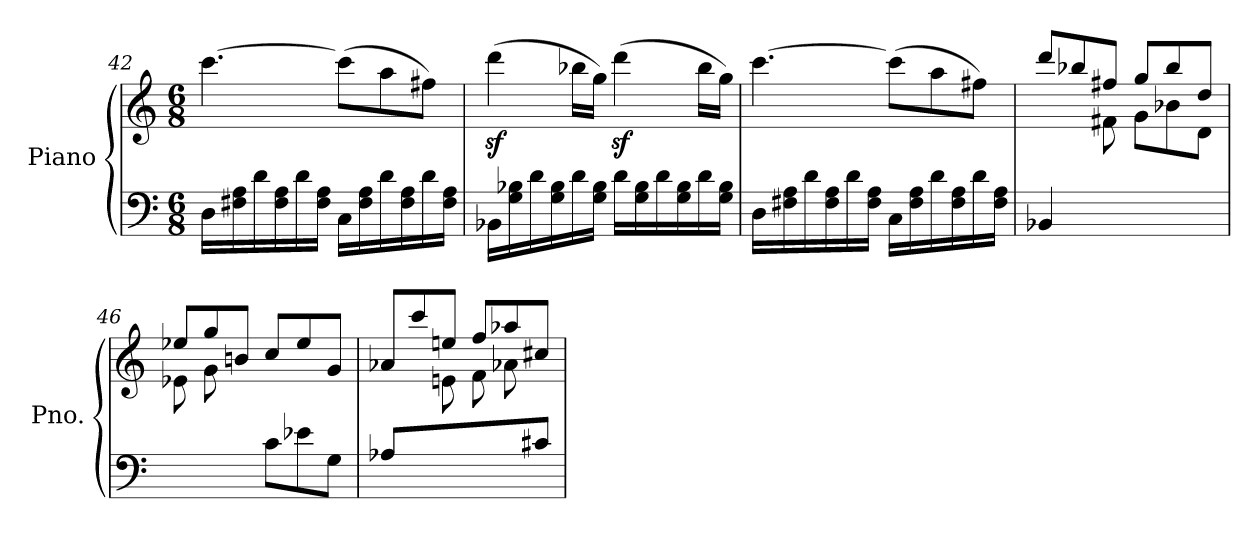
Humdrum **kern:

**kern	**kern
*part1	*part1
*staff2	*staff1
*I"Piano	*
*I'Pno.	*
*clefF4	*clefG2
*k[]	*k[]
*M6/8	*M6/8
=42	=42
16D\LL	[4.ccc\
16F#X\ 16A\	.
16d\	.
16F#\ 16A\	.
16d\	.
16F#\ 16A\JJ	.
16C\LL	(>8ccc\L]
16F#\ 16A\	.
16d\	8aa\
16F#\ 16A\	.
16d\	8ff#X\J)
16F#\ 16A\JJ	.
!!LO:LB:g=z
=43	=43
16BB-X\LL	(>4dddz<\
16G\ 16B-X\	.
16d\	.
16G\ 16B-\	.
16d\	16bb-X\LL
16G\ 16B-\JJ	16gg\JJ)
16d\LL	(>4dddz<\
16G\ 16B-\	.
16d\	.
16G\ 16B-\	.
16d\	16bb-\LL
16G\ 16B-\JJ	16gg\JJ)
=44	=44
16D\LL	[4.ccc\
16F#X\ 16A\	.
16d\	.
16F#\ 16A\	.
16d\	.
16F#\ 16A\JJ	.
16C\LL	(>8ccc\L]
16F#\ 16A\	.
16d\	8aa\
16F#\ 16A\	.
16d\	8ff#X\J)
16F#\ 16A\JJ	.
=45	=45
*	*^
4BB-X/	8ddd/L	4ryy
.	8bb-X/	.
2ryy	8ff#X/J	8f#X\
.	8gg/L	8g\L
.	8bb-/	8b-X\
.	8dd/J	8d\J
=46	=46	=46
4ryy	8ee-X/L	8e-X\L
.	8gg/	8g\
8Bn/J	8bn/J	2ryy
8c\L	8cc/L	.
8e-\	8ee-/	.
8G\J	8g/J	.
!!LO:PB:g=z	!!
=47	=47	=47
4A-X\	8a-X/L	4ryy
.	8ccc/	.
4.ryy	8een/J	8en\
.	8ff/L	8f\L
.	8aa-X/	8a-X\
8c#X/J	8cc#X/J	8ryy
*	*v	*v
=	=
*-	*-
